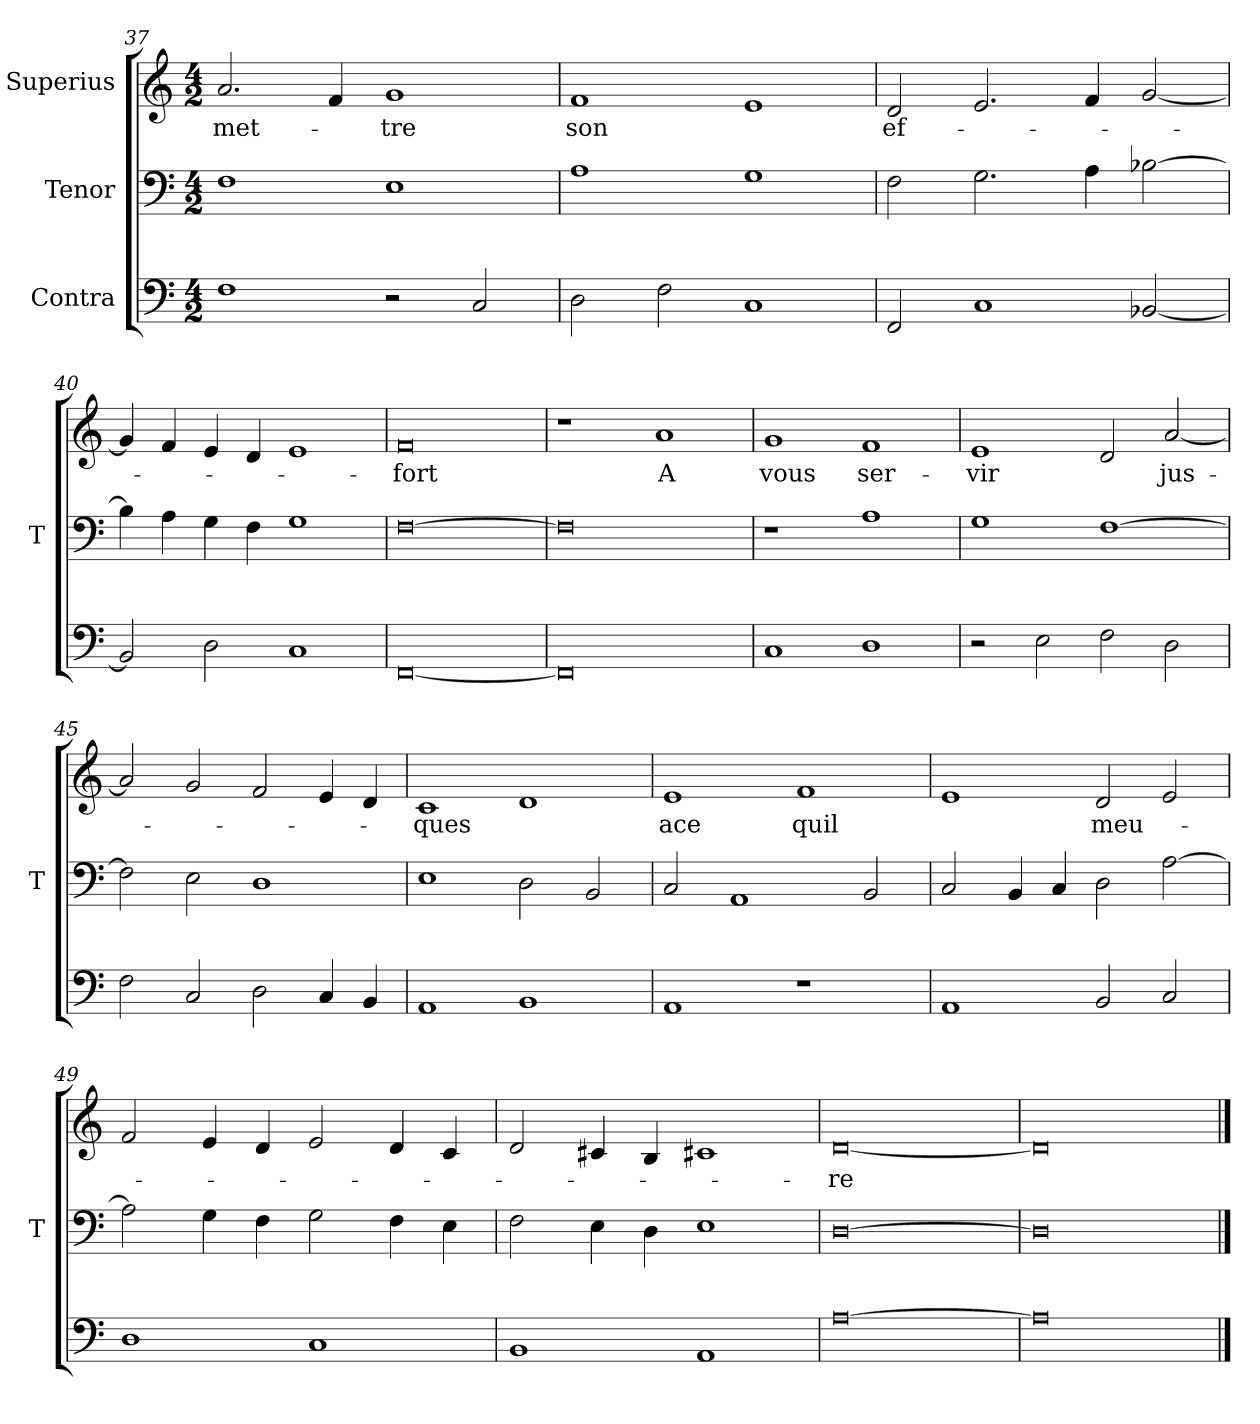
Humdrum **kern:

**kern	**kern	**kern	**text
*part3	*part2	*part1	*part1
*staff3	*staff2	*staff1	*staff1
*I"Contra	*I"Tenor	*I"Superius	*
*	*I'T	*	*
*clefF4	*clefF4	*clefG2	*
*M4/2	*M4/2	*M4/2	*
=37	=37	=37	=37
1F	1F	2.a	met-
.	.	4f	.
2r	1E	1g	-tre
2C	.	.	.
=38	=38	=38	=38
2D	1A	1f	-son
2F	.	.	.
1C	1G	1e	.
=39	=39	=39	=39
2FF	2F	2d	ef-
1C	2.G	2.e	.
.	4A	4f	.
[2BB-X	[2B-X	[2g	.
=40	=40	=40	=40
2BB-]	4B-]	4g]	.
.	4A	4f	.
2D	4G	4e	.
.	4F	4d	.
1C	1G	1e	.
=41	=41	=41	=41
[0FF	[0F	0f	-fort
=42	=42	=42	=42
0FF]	0F]	1r	.
.	.	1a	-A
=43	=43	=43	=43
1C	1r	1g	-vous
1D	1A	1f	ser-
=44	=44	=44	=44
2r	1G	1e	-vir
2E	.	.	.
2F	[1F	2d	.
2D	.	[2a	jus-
=45	=45	=45	=45
2F	2F]	2a]	.
2C	2E	2g	.
2D	1D	2f	.
4C	.	4e	.
4BB	.	4d	.
=46	=46	=46	=46
1AA	1E	1c	-ques
1BB	2D	1d	.
.	2BB	.	.
=47	=47	=47	=47
1AA	2C	1e	-ace
.	1AA	.	.
1r	.	1f	-quil
.	2BB	.	.
=48	=48	=48	=48
1AA	2C	1e	.
.	4BB	.	.
.	4C	.	.
2BB	2D	2d	meu-
2C	[2A	2e	.
=49	=49	=49	=49
1D	2A]	2f	.
.	4G	4e	.
.	4F	4d	.
1C	2G	2e	.
.	4F	4d	.
.	4E	4c	.
=50	=50	=50	=50
1BB	2F	2d	.
.	4E	4c#X	.
.	4D	4B	.
1AA	1E	1c#X	.
=51	=51	=51	=51
[0A	[0D	[0d	-re
=52	=52	=52	=52
0A]	0D]	0d]	.
==	==	==	==
*-	*-	*-	*-
